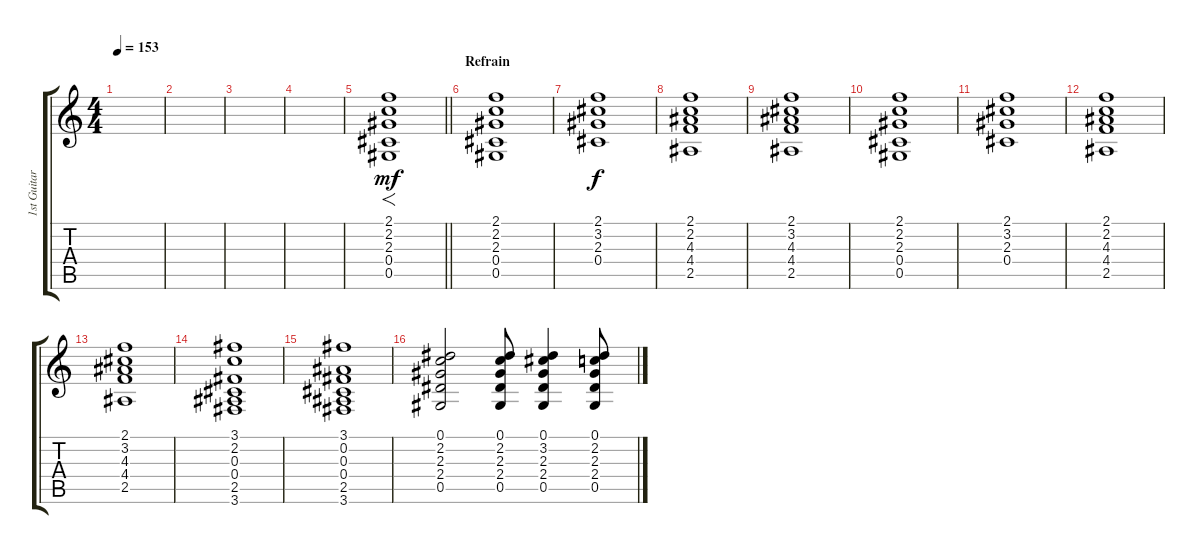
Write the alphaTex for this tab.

\track ("1st Guitar (Farin Urlaub)" "1st Guitar") {instrument distortionguitar}
\staff {score tabs}
\tuning (Eb4 Bb3 Gb3 Db3 Ab2 Eb2) {hide}
\ts (4 4)
\tempo 153
\clef g2
\ks c
|
|
|
|
\barLineRight lightlight
(2.1 2.2 2.3 0.4 0.5).1{f dy mf volume 11} |
\section ("" "Refrain")
(2.1 2.2 2.3 0.4 0.5).1{volume 11} |
(2.1 3.2 2.3 0.4).1{dy f} |
(2.1 2.2 4.3 4.4 2.5).1 |
(2.1 3.2 4.3 4.4 2.5).1 |
(2.1 2.2 2.3 0.4 0.5).1 |
(2.1 3.2 2.3 0.4).1 |
(2.1 2.2 4.3 4.4 2.5).1 |
(2.1 3.2 4.3 4.4 2.5).1 |
(3.1 2.2 0.3 0.4 2.5 3.6).1 |
(3.1 0.2 0.3 0.4 2.5 3.6).1 |
(0.1 2.2 2.3 2.4 0.5).2 (0.1 2.2 2.3 2.4 0.5).8 (0.1 3.2 2.3 2.4 0.5).4 (0.1 2.2 2.3 2.4 0.5).8
